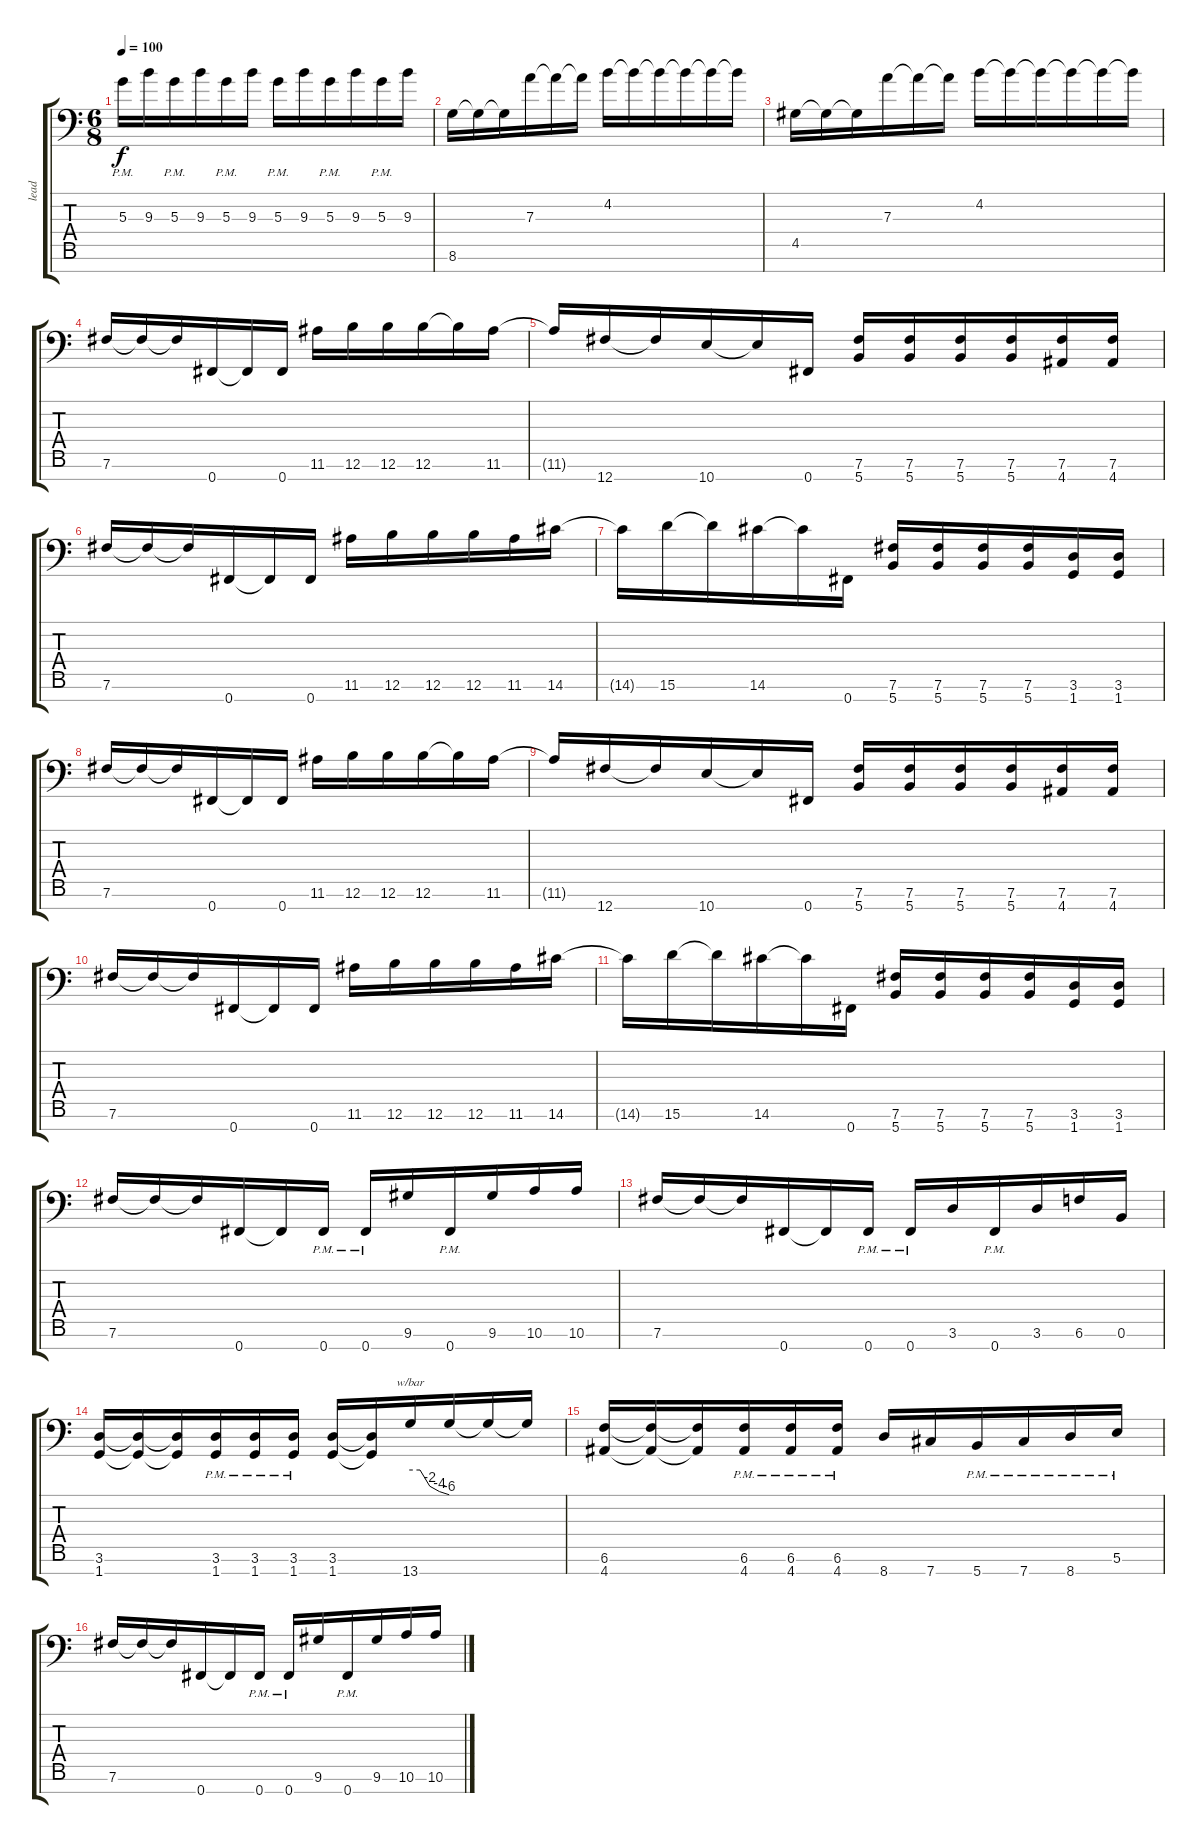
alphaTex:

\track ("lead" "lead") {instrument distortionguitar}
\staff {score tabs}
\tuning (B3 G3 D3 A2 E2 B1 Gb1) {hide}
\ts (6 8)
\tempo 100
\clef f4
\ks c
5.3{pm}.16{dy f} 9.3.16 5.3{pm}.16 9.3.16 5.3{pm}.16 9.3.16 5.3{pm}.16 9.3.16 5.3{pm}.16 9.3.16 5.3{pm}.16 9.3.16 |
8.6.16 8.6{t}.16 8.6{t}.16 7.3.16 7.3{t}.16 7.3{t}.16 4.2.16 4.2{t}.16 4.2{t}.16 4.2{t}.16 4.2{t}.16 4.2{t}.16 |
4.5.16 4.5{t}.16 4.5{t}.16 7.3.16 7.3{t}.16 7.3{t}.16 4.2.16 4.2{t}.16 4.2{t}.16 4.2{t}.16 4.2{t}.16 4.2{t}.16 |
7.6.16 7.6{t}.16 7.6{t}.16 0.7.16 0.7{t}.16 0.7.16 11.6.16 12.6.16 12.6.16 12.6.16 12.6{t}.16 11.6.16 |
11.6{t}.16 12.7.16 12.7{t}.16 10.7.16 10.7{t}.16 0.7.16 (7.6 5.7).16 (7.6 5.7).16 (7.6 5.7).16 (7.6 5.7).16 (7.6 4.7).16 (7.6 4.7).16 |
7.6.16 7.6{t}.16 7.6{t}.16 0.7.16 0.7{t}.16 0.7.16 11.6.16 12.6.16 12.6.16 12.6.16 11.6.16 14.6.16 |
14.6{t}.16 15.6.16 15.6{t}.16 14.6.16 14.6{t}.16 0.7.16 (7.6 5.7).16 (7.6 5.7).16 (7.6 5.7).16 (7.6 5.7).16 (3.6 1.7).16 (3.6 1.7).16 |
7.6.16 7.6{t}.16 7.6{t}.16 0.7.16 0.7{t}.16 0.7.16 11.6.16 12.6.16 12.6.16 12.6.16 12.6{t}.16 11.6.16 |
11.6{t}.16 12.7.16 12.7{t}.16 10.7.16 10.7{t}.16 0.7.16 (7.6 5.7).16 (7.6 5.7).16 (7.6 5.7).16 (7.6 5.7).16 (7.6 4.7).16 (7.6 4.7).16 |
7.6.16 7.6{t}.16 7.6{t}.16 0.7.16 0.7{t}.16 0.7.16 11.6.16 12.6.16 12.6.16 12.6.16 11.6.16 14.6.16 |
14.6{t}.16 15.6.16 15.6{t}.16 14.6.16 14.6{t}.16 0.7.16 (7.6 5.7).16 (7.6 5.7).16 (7.6 5.7).16 (7.6 5.7).16 (3.6 1.7).16 (3.6 1.7).16 |
7.6.16 7.6{t}.16 7.6{t}.16 0.7.16 0.7{t}.16 0.7{pm}.16 0.7{pm}.16 9.6.16 0.7{pm}.16 9.6.16 10.6.16 10.6.16 |
7.6.16 7.6{t}.16 7.6{t}.16 0.7.16 0.7{t}.16 0.7{pm}.16 0.7{pm}.16 3.6.16 0.7{pm}.16 3.6.16 6.6.16 0.6.16 |
(3.6 1.7).16 (3.6{t} 1.7{t}).16 (3.6{t} 1.7{t}).16 (3.6{pm} 1.7{pm}).16 (3.6{pm} 1.7{pm}).16 (3.6{pm} 1.7{pm}).16 (3.6 1.7).16 (3.6{t} 1.7{t}).16 13.7.16{tbe (custom default 0 0 15 0 30 -8 45 -16 60 -24)} 13.7{t}.16 13.7{t}.16 13.7{t}.16 |
(6.6 4.7).16 (6.6{t} 4.7{t}).16 (6.6{t} 4.7{t}).16 (6.6{pm} 4.7{pm}).16 (6.6{pm} 4.7{pm}).16 (6.6{pm} 4.7{pm}).16 8.7.16 7.7.16 5.7{pm}.16 7.7{pm}.16 8.7{pm}.16 5.6{pm}.16 |
7.6.16 7.6{t}.16 7.6{t}.16 0.7.16 0.7{t}.16 0.7{pm}.16 0.7{pm}.16 9.6.16 0.7{pm}.16 9.6.16 10.6.16 10.6.16
